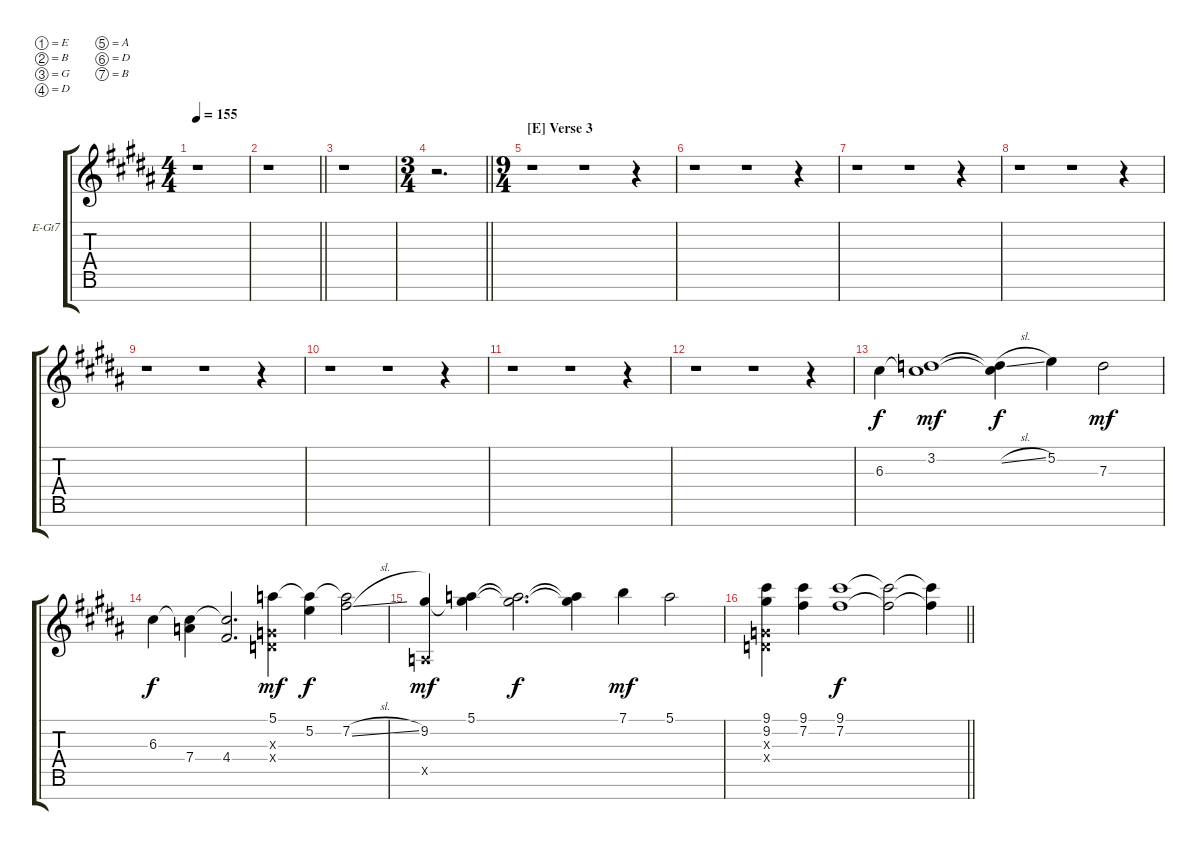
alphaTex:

\bracketExtendMode groupsimilarinstruments
\firstSystemTrackNameOrientation horizontal
\otherSystemsTrackNameOrientation horizontal
\track ("Tosin Abasi - Lead 2" "E-Gt7") {instrument distortionguitar}
\staff {score tabs}
\tuning (E4 B3 G3 D3 A2 D2 B1)
\ts (4 4)
\tempo 155
\clef g2
\ks b
r.1{dy f} |
\barLineRight lightlight
r.1 |
r.1 |
\ts (3 4)
\beaming (8 2 2 2)
\barLineRight lightlight
r.2{d} |
\ts (9 4)
\beaming (8 6 6 6)
\section ("E" "Verse 3")
r.1 r.1 r.4 |
r.1 r.1 r.4 |
r.1 r.1 r.4 |
r.1 r.1 r.4 |
r.1 r.1 r.4 |
r.1 r.1 r.4 |
r.1 r.1 r.4 |
r.1 r.1 r.4 |
6.3.4 (3.2 6.3{t}).1{dy mf} (3.2{sl t} 6.3{t}).4{dy f} 5.2.4 7.3.2{dy mf} |
6.3.4{dy f} (6.3{t} 7.4).4 (6.3{t} 4.4).2{d} (5.1 0.3{x} 0.4{x}).4{dy mf} (5.1{t} 5.2).4{dy f} (5.1{t} 7.2{sl}).2 |
(9.2 0.5{x}).4{dy mf} (5.1 9.2{t}).4 (9.2{t} 5.1{t}).2{d dy f} (5.1{t} 9.2{t}).4 7.1.4{dy mf} 5.1.2 |
\barLineRight lightlight
(9.1 9.2 0.3{x} 0.4{x}).4 (9.1 7.2).4 (9.1 7.2).1{dy f} (9.1{t} 7.2{t}).2 (9.1{t} 7.2{t}).4
